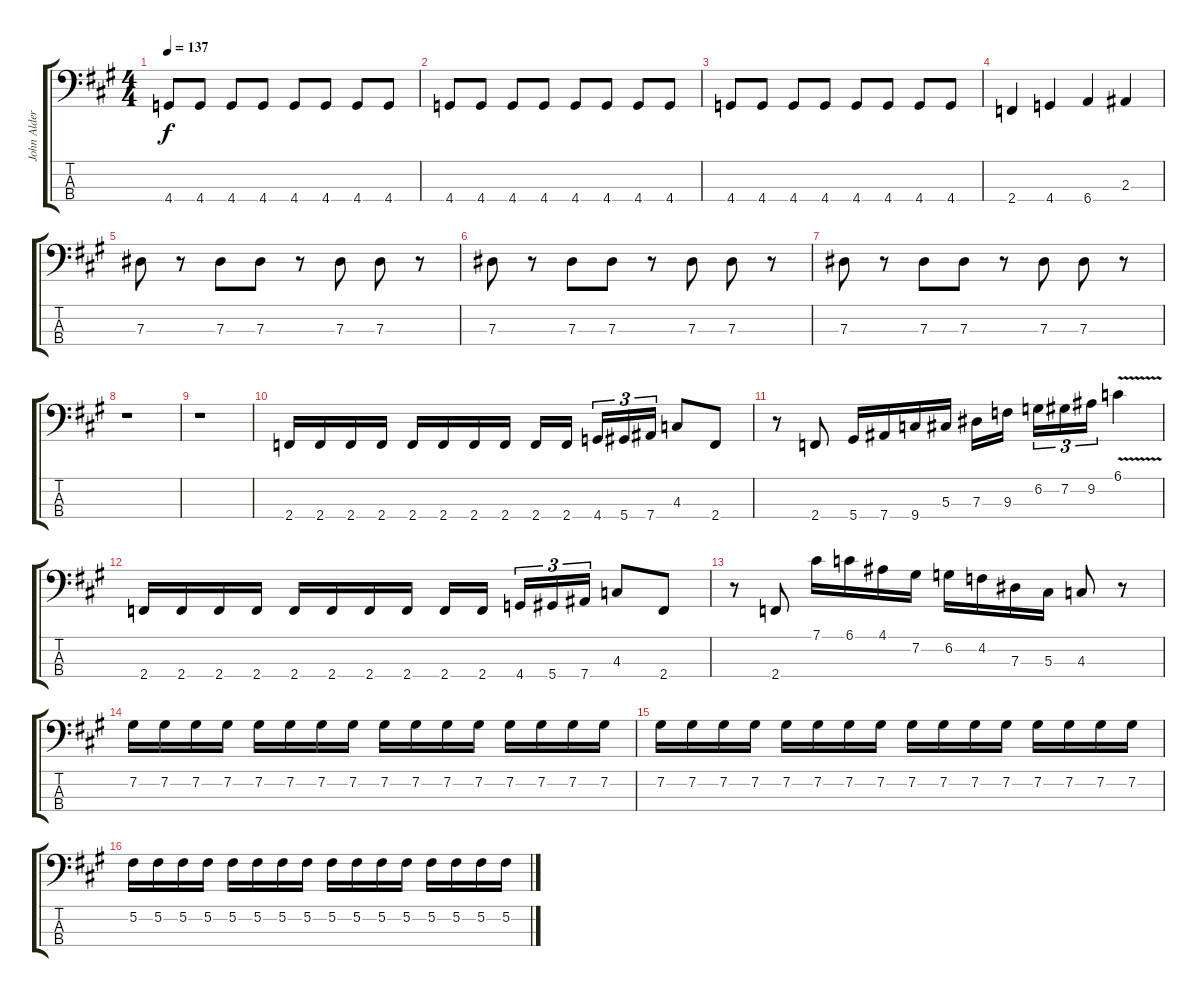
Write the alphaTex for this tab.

\track ("John Alderete" "John Alder") {instrument electricbassfinger}
\staff {score tabs}
\tuning (Gb2 Db2 Ab1 Eb1) {hide}
\ts (4 4)
\tempo 137
\clef f4
\ks f#minor
4.4.8{dy f} 4.4.8 4.4.8 4.4.8 4.4.8 4.4.8 4.4.8 4.4.8 |
4.4.8 4.4.8 4.4.8 4.4.8 4.4.8 4.4.8 4.4.8 4.4.8 |
4.4.8 4.4.8 4.4.8 4.4.8 4.4.8 4.4.8 4.4.8 4.4.8 |
2.4.4 4.4.4 6.4.4 2.3.4 |
7.3.8 r.8 7.3.8 7.3.8 r.8 7.3.8 7.3.8 r.8 |
7.3.8 r.8 7.3.8 7.3.8 r.8 7.3.8 7.3.8 r.8 |
7.3.8 r.8 7.3.8 7.3.8 r.8 7.3.8 7.3.8 r.8 |
r.1 |
r.1 |
2.4.16 2.4.16 2.4.16 2.4.16 2.4.16 2.4.16 2.4.16 2.4.16 2.4.16 2.4.16{beam splitsecondary} 4.4.16{tu (3 2)} 5.4.16{tu (3 2)} 7.4.16{tu (3 2)} 4.3.8 2.4.8 |
r.8 2.4.8 5.4.16 7.4.16 9.4.16 5.3.16 7.3.16 9.3.16{beam splitsecondary} 6.2.16{tu (3 2)} 7.2.16{tu (3 2)} 9.2.16{tu (3 2)} 6.1{v}.4 |
2.4.16 2.4.16 2.4.16 2.4.16 2.4.16 2.4.16 2.4.16 2.4.16 2.4.16 2.4.16{beam splitsecondary} 4.4.16{tu (3 2)} 5.4.16{tu (3 2)} 7.4.16{tu (3 2)} 4.3.8 2.4.8 |
r.8 2.4.8 7.1.16 6.1.16 4.1.16 7.2.16 6.2.16 4.2.16 7.3.16 5.3.16 4.3.8 r.8 |
7.2.16 7.2.16 7.2.16 7.2.16 7.2.16 7.2.16 7.2.16 7.2.16 7.2.16 7.2.16 7.2.16 7.2.16 7.2.16 7.2.16 7.2.16 7.2.16 |
7.2.16 7.2.16 7.2.16 7.2.16 7.2.16 7.2.16 7.2.16 7.2.16 7.2.16 7.2.16 7.2.16 7.2.16 7.2.16 7.2.16 7.2.16 7.2.16 |
5.2.16 5.2.16 5.2.16 5.2.16 5.2.16 5.2.16 5.2.16 5.2.16 5.2.16 5.2.16 5.2.16 5.2.16 5.2.16 5.2.16 5.2.16 5.2.16
